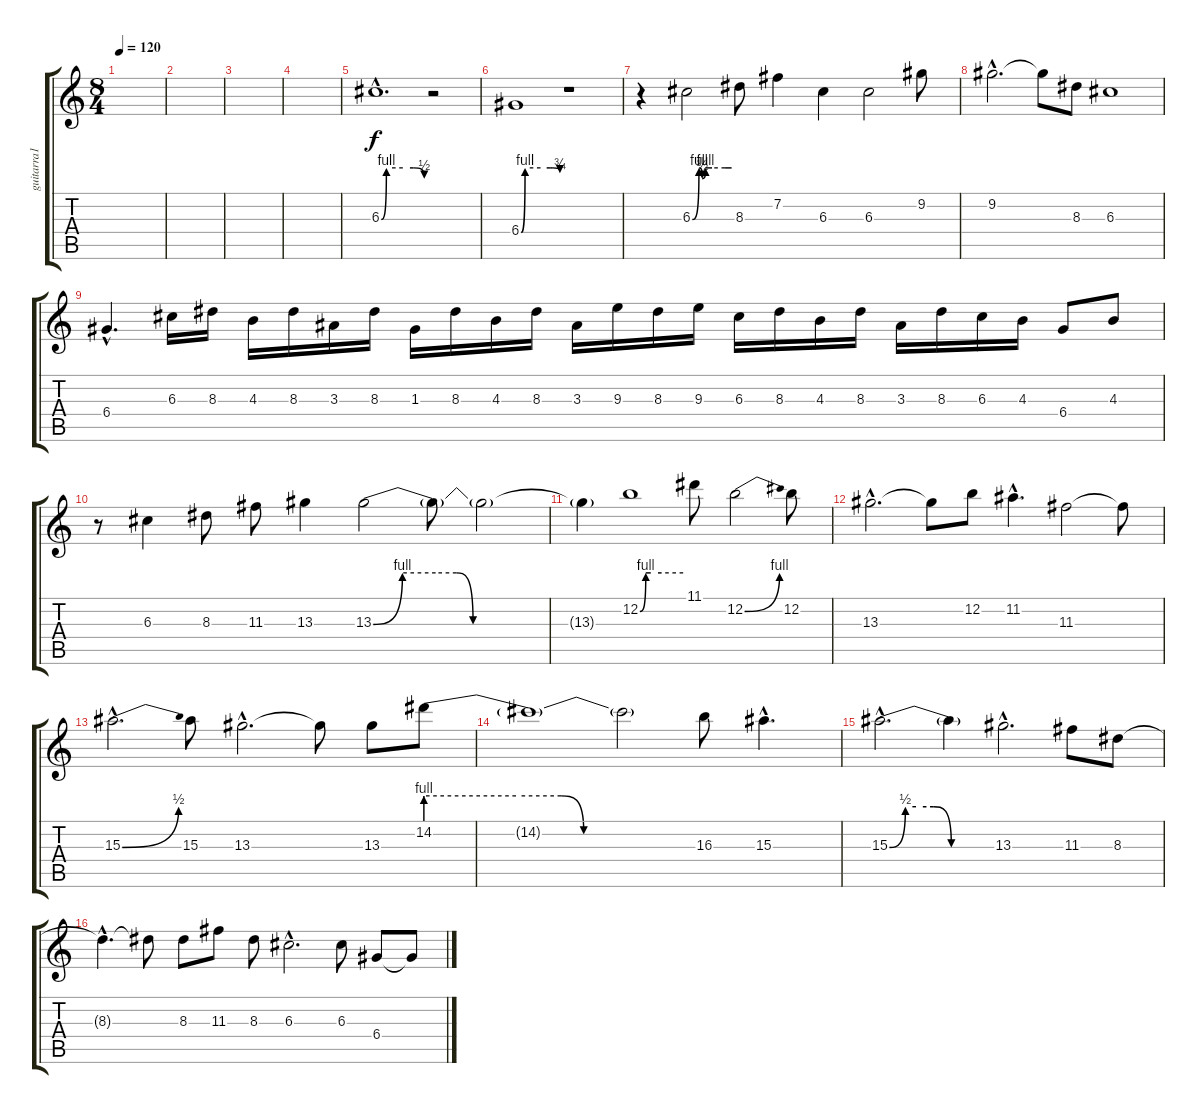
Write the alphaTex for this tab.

\track ("guitarra1" "guitarra1") {instrument distortionguitar}
\staff {score tabs}
\tuning (E4 B3 G3 D3 A2 E2) {hide}
\ts (8 4)
\tempo 120
\clef g2
\ks c
|
|
|
|
6.3{be (custom 0 0 7 4 30 4 45 4 60 2) hac}.1{d volume 6} r.2{volume 13} |
6.4{be (custom 0 0 6 4 30 4 45 4 49 4 60 3)}.1{volume 8} r.1{volume 13} |
r.4 6.3{be (custom 0 0 10 4 15 2 20 4 30 4 50 4 60 4)}.2 8.3.8 7.2.4 6.3.4 6.3.2 9.2.8 |
9.2{hac}.2{d} 9.2{t}.8 8.3.8 6.3.1 |
6.4{hac}.4{d} 6.3.16 8.3.16 4.3.16 8.3.16 3.3.16 8.3.16 1.3.16 8.3.16 4.3.16 8.3.16 3.3.16 9.3.16 8.3.16 9.3.16 6.3.16 8.3.16 4.3.16 8.3.16 3.3.16 8.3.16 6.3.16 4.3.16 6.4.8 4.3.8 |
r.8 6.3.4 8.3.8 11.3.8 13.3.4 13.3{be (custom 0 0 7 4 15 4 20 4 24 0 30 0 45 0 60 0)}.2 13.3{t}.8 13.3{t}.2 |
13.3{t}.4 12.2{be (custom 0 0 8 4 15 4 30 4 60 4)}.1 11.1.8 12.2{be (bend 0 0 60 4)}.2 12.2.8 |
13.3{hac}.2{d} 13.3{t}.8 12.2.8 11.2{hac}.4{d} 11.3.2 11.3{t}.8 |
15.3{be (bend 0 0 60 2) hac}.2{d} 15.3.8 13.3{hac}.2{d} 13.3{t}.8 13.3.8 14.2{be (custom 0 4 20 4 30 4 35 0 37 0 41 0 48 0 60 0)}.8 |
14.2{t}.1 14.2{t}.2 16.3.8 15.3{hac}.4{d} |
15.3{be (custom 0 0 9 2 15 2 25 2 35 0 45 0 60 0) hac}.2{d} 15.3{t}.4 13.3{hac}.2{d} 11.3.8 8.3.8 |
8.3{hac t}.4{d} 8.3{t}.8 8.3.8 11.3.8 8.3.8 6.3{hac}.2{d} 6.3.8 6.4.8 6.4{t}.8
